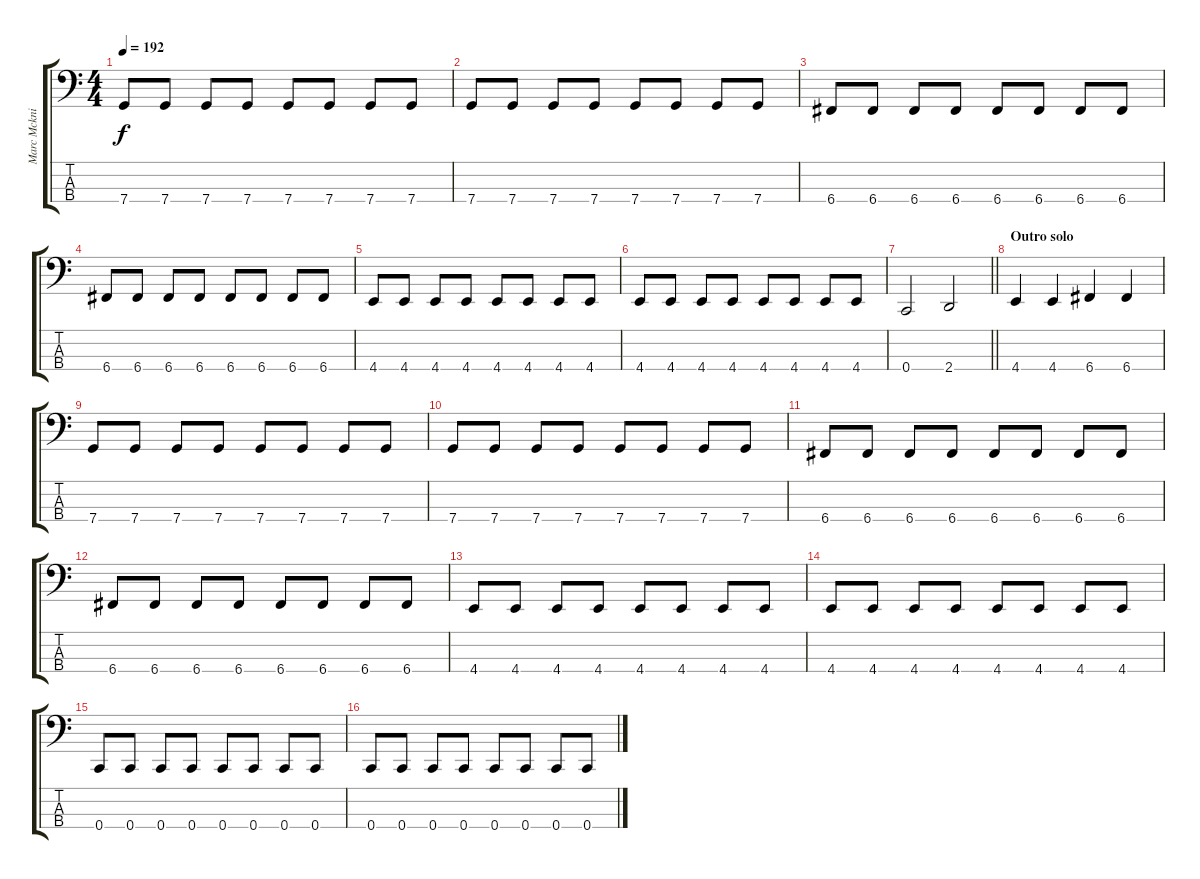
\track ("Marc Mcknight" "Marc Mckni") {instrument electricbasspick}
\staff {score tabs}
\tuning (F2 C2 G1 C1) {hide}
\ts (4 4)
\tempo 192
\clef f4
\ks aminor
7.4.8{dy f} 7.4.8 7.4.8 7.4.8 7.4.8 7.4.8 7.4.8 7.4.8 |
7.4.8 7.4.8 7.4.8 7.4.8 7.4.8 7.4.8 7.4.8 7.4.8 |
6.4.8 6.4.8 6.4.8 6.4.8 6.4.8 6.4.8 6.4.8 6.4.8 |
6.4.8 6.4.8 6.4.8 6.4.8 6.4.8 6.4.8 6.4.8 6.4.8 |
4.4.8 4.4.8 4.4.8 4.4.8 4.4.8 4.4.8 4.4.8 4.4.8 |
4.4.8 4.4.8 4.4.8 4.4.8 4.4.8 4.4.8 4.4.8 4.4.8 |
\barLineRight lightlight
0.4.2 2.4.2 |
\section ("" "Outro solo")
4.4.4 4.4.4 6.4.4 6.4.4 |
7.4.8 7.4.8 7.4.8 7.4.8 7.4.8 7.4.8 7.4.8 7.4.8 |
7.4.8 7.4.8 7.4.8 7.4.8 7.4.8 7.4.8 7.4.8 7.4.8 |
6.4.8 6.4.8 6.4.8 6.4.8 6.4.8 6.4.8 6.4.8 6.4.8 |
6.4.8 6.4.8 6.4.8 6.4.8 6.4.8 6.4.8 6.4.8 6.4.8 |
4.4.8 4.4.8 4.4.8 4.4.8 4.4.8 4.4.8 4.4.8 4.4.8 |
4.4.8 4.4.8 4.4.8 4.4.8 4.4.8 4.4.8 4.4.8 4.4.8 |
0.4.8 0.4.8 0.4.8 0.4.8 0.4.8 0.4.8 0.4.8 0.4.8 |
0.4.8 0.4.8 0.4.8 0.4.8 0.4.8 0.4.8 0.4.8 0.4.8
